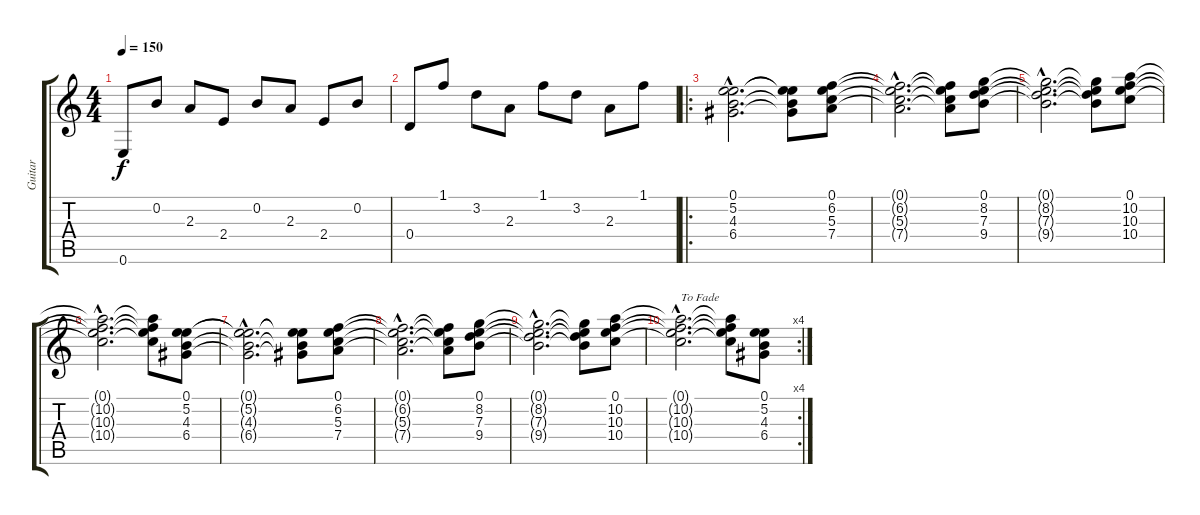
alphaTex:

\track ("Guitar" "Guitar") {instrument distortionguitar}
\staff {score tabs}
\tuning (E4 B3 G3 D3 A2 E2) {hide}
\ts (4 4)
\tempo 150
\clef g2
\ks c
0.6.8{dy f} 0.2.8 2.3.8 2.4.8 0.2.8 2.3.8 2.4.8 0.2.8 |
0.4.8 1.1.8 3.2.8 2.3.8 1.1.8 3.2.8 2.3.8 1.1.8 |
\ro
(0.1{hac} 5.2{hac} 4.3{hac} 6.4{hac}).2{d} (0.1{t} 5.2{t} 4.3{t} 6.4{t}).8 (0.1 6.2 5.3 7.4).8 |
(0.1{hac t} 6.2{hac t} 5.3{hac t} 7.4{hac t}).2{d} (0.1{t} 6.2{t} 5.3{t} 7.4{t}).8 (0.1 8.2 7.3 9.4).8 |
(0.1{hac t} 8.2{hac t} 7.3{hac t} 9.4{hac t}).2{d} (0.1{t} 8.2{t} 7.3{t} 9.4{t}).8 (0.1 10.2 10.3 10.4).8 |
(0.1{hac t} 10.2{hac t} 10.3{hac t} 10.4{hac t}).2{d} (0.1{t} 10.2{t} 10.3{t} 10.4{t}).8 (0.1 5.2 4.3 6.4).8 |
(0.1{hac t} 5.2{hac t} 4.3{hac t} 6.4{hac t}).2{d} (0.1{t} 5.2{t} 4.3{t} 6.4{t}).8 (0.1 6.2 5.3 7.4).8 |
(0.1{hac t} 6.2{hac t} 5.3{hac t} 7.4{hac t}).2{d} (0.1{t} 6.2{t} 5.3{t} 7.4{t}).8 (0.1 8.2 7.3 9.4).8 |
(0.1{hac t} 8.2{hac t} 7.3{hac t} 9.4{hac t}).2{d} (0.1{t} 8.2{t} 7.3{t} 9.4{t}).8 (0.1 10.2 10.3 10.4).8 |
\rc 4
(0.1{hac t} 10.2{hac t} 10.3{hac t} 10.4{hac t}).2{d txt "To Fade"} (0.1{t} 10.2{t} 10.3{t} 10.4{t}).8 (0.1 5.2 4.3 6.4).8
